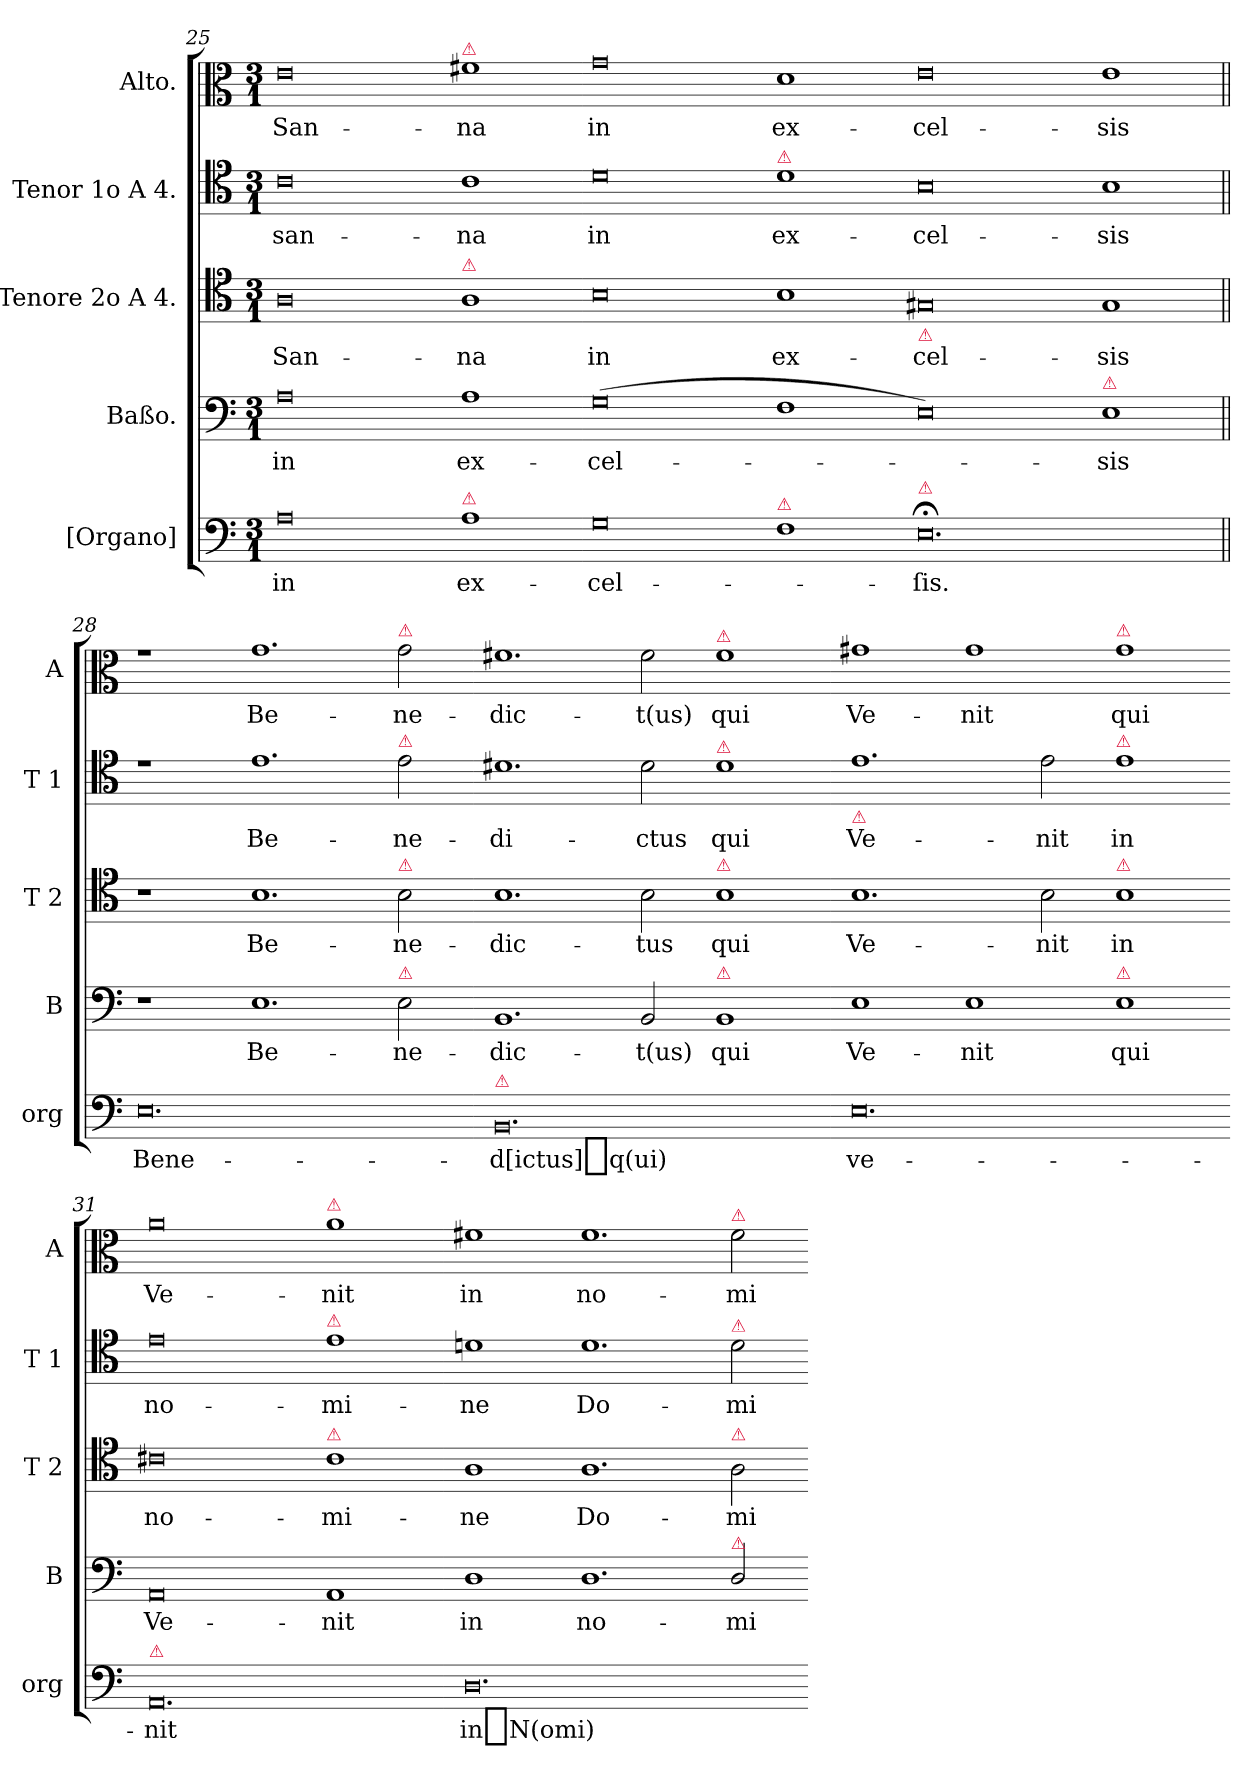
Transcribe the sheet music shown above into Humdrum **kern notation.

**kern	**text	**kern	**text	**kern	**text	**kern	**text	**kern	**text
*part5	*part5	*part4	*part4	*part3	*part3	*part2	*part2	*part1	*part1
*staff5	*staff5	*staff4	*staff4	*staff3	*staff3	*staff2	*staff2	*staff1	*staff1
*I"[Organo]	*	*I"Baßo.	*	*I"Tenore 2o A 4.	*	*I"Tenor 1o A 4.	*	*I"Alto.	*
*I'org	*	*I'B	*	*I'T 2	*	*I'T 1	*	*I'A	*
*clefF4	*	*clefF4	*	*clefC4	*	*clefC4	*	*clefC3	*
*k[]	*	*k[]	*	*k[]	*	*k[]	*	*k[]	*
*a:	*	*a:	*	*a:	*	*a:	*	*a:	*
*M3/1	*	*M3/1	*	*M3/1	*	*M3/1	*	*M3/1	*
=25	=25	=25	=25	=25	=25	=25	=25	=25	=25
0A	in	0A	in	0A	-San-	0c	-san-	0e	-San-
!	!	!	!	!	!	!	!	!LO:TX:a:color=crimson:t=⚠	!
!	!	!	!	!LO:TX:a:color=crimson:t=⚠	!	!	!	!	!
!LO:TX:a:color=crimson:t=⚠	!	!	!	!	!	!	!	!	!
1A	ex-	1A	ex-	1A	-na	1c	-na	1f#X	-na
=26-	=26-	=26-	=26-	=26-	=26-	=26-	=26-	=26-	=26-
0G	-cel-	(0G	-cel-	0B	in	0d	in	0g	in
!	!	!	!	!	!	!LO:TX:a:color=crimson:t=⚠	!	!	!
!LO:TX:a:color=crimson:t=⚠	!	!	!	!	!	!	!	!	!
1F	.	1F	.	1B	ex-	1d	ex-	1d	ex-
=27-	=27-	=27-	=27-	=27-	=27-	=27-	=27-	=27-	=27-
!	!	!	!	!LO:TX:b:color=crimson:t=⚠	!	!	!	!	!
!LO:TX:a:color=crimson:t=⚠	!	!	!	!	!	!	!	!	!
0.E;<	-ſis.	0E)	.	0G#X	-cel-	0B	-cel-	0e	-cel-
!	!	!LO:TX:a:color=crimson:t=⚠	!	!	!	!	!	!	!
.	.	1E	-sis	1G#	-sis	1B	-sis	1e	-sis
=28||	=28||	=28||	=28||	=28||	=28||	=28||	=28||	=28||	=28||
0.E	Bene-	1r	.	1r	.	1re	.	1rg	.
.	.	1.E	Be-	1.B	Be-	1.e	Be-	1.g	Be-
!	!	!	!	!	!	!	!	!LO:TX:a:color=crimson:t=⚠	!
!	!	!	!	!	!	!LO:TX:a:color=crimson:t=⚠	!	!	!
!	!	!	!	!LO:TX:a:color=crimson:t=⚠	!	!	!	!	!
!	!	!LO:TX:a:color=crimson:t=⚠	!	!	!	!	!	!	!
.	.	2E\	-ne-	2B\	-ne-	2e\	-ne-	2g\	-ne-
=29-	=29-	=29-	=29-	=29-	=29-	=29-	=29-	=29-	=29-
!LO:TX:a:color=crimson:t=⚠	!	!	!	!	!	!	!	!	!
0.BB	-d[ictus]_q(ui)	1.BB	-dic-	1.B	-dic-	1.d#X	-di-	1.f#X	-dic-
.	.	2BB/	-t(us)	2B\	-tus	2d#\	-ctus	2f#\	-t(us)
!	!	!	!	!	!	!	!	!LO:TX:a:color=crimson:t=⚠	!
!	!	!	!	!	!	!LO:TX:a:color=crimson:t=⚠	!	!	!
!	!	!	!	!LO:TX:a:color=crimson:t=⚠	!	!	!	!	!
!	!	!LO:TX:a:color=crimson:t=⚠	!	!	!	!	!	!	!
.	.	1BB	qui	1B	qui	1d#	qui	1f#	qui
=30-	=30-	=30-	=30-	=30-	=30-	=30-	=30-	=30-	=30-
!	!	!	!	!	!	!LO:TX:b:color=crimson:t=⚠	!	!	!
0.E	ve-	1E	Ve-	1.B	Ve-	1.e	Ve-	1g#X	Ve-
.	.	1E	-nit	.	.	.	.	1g#	-nit
.	.	.	.	2B\	-nit	2e\	-nit	.	.
!	!	!	!	!	!	!	!	!LO:TX:a:color=crimson:t=⚠	!
!	!	!	!	!	!	!LO:TX:a:color=crimson:t=⚠	!	!	!
!	!	!	!	!LO:TX:a:color=crimson:t=⚠	!	!	!	!	!
!	!	!LO:TX:a:color=crimson:t=⚠	!	!	!	!	!	!	!
!	!	!	!LO:LY:i	!	!	!	!	!	!
.	.	1E	qui	1B	in	1e	in	1g#	qui
=31-	=31-	=31-	=31-	=31-	=31-	=31-	=31-	=31-	=31-
!LO:TX:a:color=crimson:t=⚠	!	!	!	!	!	!	!	!	!
!	!	!	!LO:LY:i	!	!	!	!	!	!
0.AA	-nit	0AA	Ve-	0c#X	no-	0e	no-	0a	Ve-
!	!	!	!	!	!	!	!	!LO:TX:a:color=crimson:t=⚠	!
!	!	!	!	!	!	!LO:TX:a:color=crimson:t=⚠	!	!	!
!	!	!	!	!LO:TX:a:color=crimson:t=⚠	!	!	!	!	!
!	!	!	!LO:LY:i	!	!	!	!	!	!
.	.	1AA	-nit	1c#	-mi-	1e	-mi-	1a	-nit
=32-	=32-	=32-	=32-	=32-	=32-	=32-	=32-	=32-	=32-
0.D	in_N(omi)-	1D	in	1A	-ne	1dn	-ne	1f#X	in
.	.	1.D	no-	1.A	Do-	1.d	Do-	1.f#	no-
!	!	!	!	!	!	!	!	!LO:TX:a:color=crimson:t=⚠	!
!	!	!	!	!	!	!LO:TX:a:color=crimson:t=⚠	!	!	!
!	!	!	!	!LO:TX:a:color=crimson:t=⚠	!	!	!	!	!
!	!	!LO:TX:a:color=crimson:t=⚠	!	!	!	!	!	!	!
.	.	2D/	-mi-	2A\	-mi-	2d\	-mi-	2f#\	-mi-
=-	=-	=-	=-	=-	=-	=-	=-	=-	=-
*-	*-	*-	*-	*-	*-	*-	*-	*-	*-
